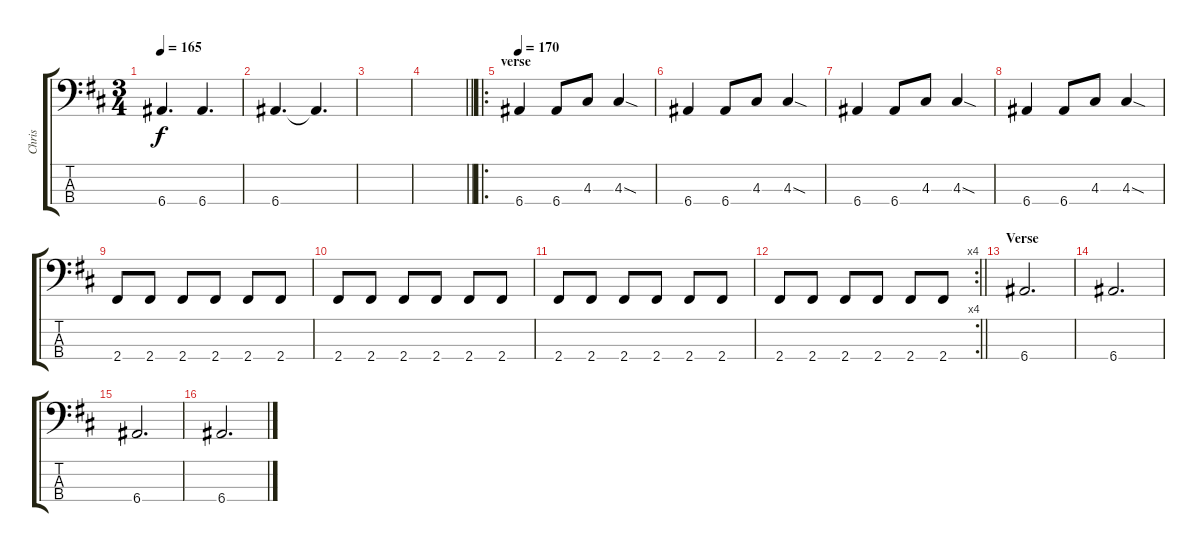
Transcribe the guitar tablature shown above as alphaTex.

\track ("Chris" "Chris") {instrument electricbasspick}
\staff {score tabs}
\tuning (G2 D2 A1 E1) {hide}
\ts (3 4)
\tempo 165
\clef f4
\ks d
6.4.4{d dy f} 6.4.4{d} |
6.4.4{d} 6.4{t}.4{d} |
|
\barLineRight lightlight
|
\ro
\section ("" "verse")
\tempo 160
\tempo 170
6.4.4 6.4.8 4.3.8 4.3{sod}.4 |
6.4.4 6.4.8 4.3.8 4.3{sod}.4 |
6.4.4 6.4.8 4.3.8 4.3{sod}.4 |
6.4.4 6.4.8 4.3.8 4.3{sod}.4 |
2.4.8 2.4.8 2.4.8 2.4.8 2.4.8 2.4.8 |
2.4.8 2.4.8 2.4.8 2.4.8 2.4.8 2.4.8 |
2.4.8 2.4.8 2.4.8 2.4.8 2.4.8 2.4.8 |
\rc 4
\barLineRight lightlight
2.4.8 2.4.8 2.4.8 2.4.8 2.4.8 2.4.8 |
\section ("" "Verse")
6.4.2{d} |
6.4.2{d} |
6.4.2{d} |
6.4.2{d}
